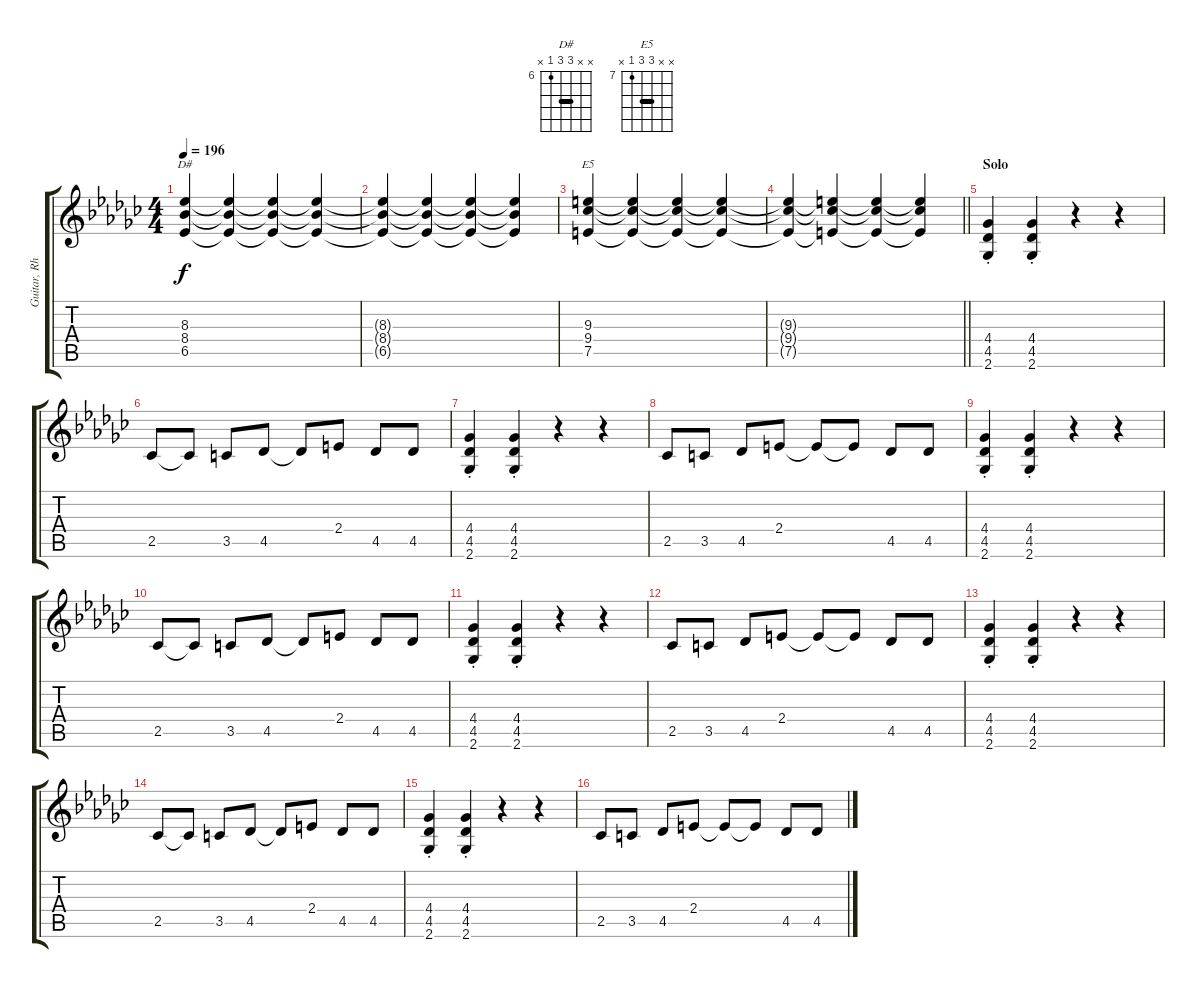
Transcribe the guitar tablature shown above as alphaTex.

\track ("Guitar, Rhythm" "Guitar, Rh") {instrument overdrivenguitar}
\staff {score tabs}
\tuning (E4 B3 G3 D3 A2 E2) {hide}
\chord ("D#" x x 8 8 6 x) {firstfret 6 barre 8}
\chord ("E5" x x 9 9 7 x) {firstfret 7 barre 9}
\ts (4 4)
\tempo 196
\clef g2
\ks gb
(8.3 8.4 6.5).4{ch "D#" dy f} (8.3{t} 8.4{t} 6.5{t}).4 (8.3{t} 8.4{t} 6.5{t}).4 (8.3{t} 8.4{t} 6.5{t}).4 |
(8.3{t} 8.4{t} 6.5{t}).4 (8.3{t} 8.4{t} 6.5{t}).4 (8.3{t} 8.4{t} 6.5{t}).4 (8.3{t} 8.4{t} 6.5{t}).4 |
(9.3 9.4 7.5).4{ch "E5"} (9.3{t} 9.4{t} 7.5{t}).4 (9.3{t} 9.4{t} 7.5{t}).4 (9.3{t} 9.4{t} 7.5{t}).4 |
\barLineRight lightlight
(9.3{t} 9.4{t} 7.5{t}).4 (9.3{t} 9.4{t} 7.5{t}).4 (9.3{t} 9.4{t} 7.5{t}).4 (9.3{t} 9.4{t} 7.5{t}).4 |
\section ("" "Solo")
(4.4{st} 4.5{st} 2.6{st}).4 (4.4{st} 4.5{st} 2.6{st}).4 r.4 r.4 |
2.5.8 2.5{t}.8 3.5.8 4.5.8 4.5{t}.8 2.4.8 4.5.8 4.5.8 |
(4.4{st} 4.5{st} 2.6{st}).4 (4.4{st} 4.5{st} 2.6{st}).4 r.4 r.4 |
2.5.8 3.5.8 4.5.8 2.4.8 2.4{t}.8 2.4{t}.8 4.5.8 4.5.8 |
(4.4{st} 4.5{st} 2.6{st}).4 (4.4{st} 4.5{st} 2.6{st}).4 r.4 r.4 |
2.5.8 2.5{t}.8 3.5.8 4.5.8 4.5{t}.8 2.4.8 4.5.8 4.5.8 |
(4.4{st} 4.5{st} 2.6{st}).4 (4.4{st} 4.5{st} 2.6{st}).4 r.4 r.4 |
2.5.8 3.5.8 4.5.8 2.4.8 2.4{t}.8 2.4{t}.8 4.5.8 4.5.8 |
(4.4{st} 4.5{st} 2.6{st}).4 (4.4{st} 4.5{st} 2.6{st}).4 r.4 r.4 |
2.5.8 2.5{t}.8 3.5.8 4.5.8 4.5{t}.8 2.4.8 4.5.8 4.5.8 |
(4.4{st} 4.5{st} 2.6{st}).4 (4.4{st} 4.5{st} 2.6{st}).4 r.4 r.4 |
2.5.8 3.5.8 4.5.8 2.4.8 2.4{t}.8 2.4{t}.8 4.5.8 4.5.8
